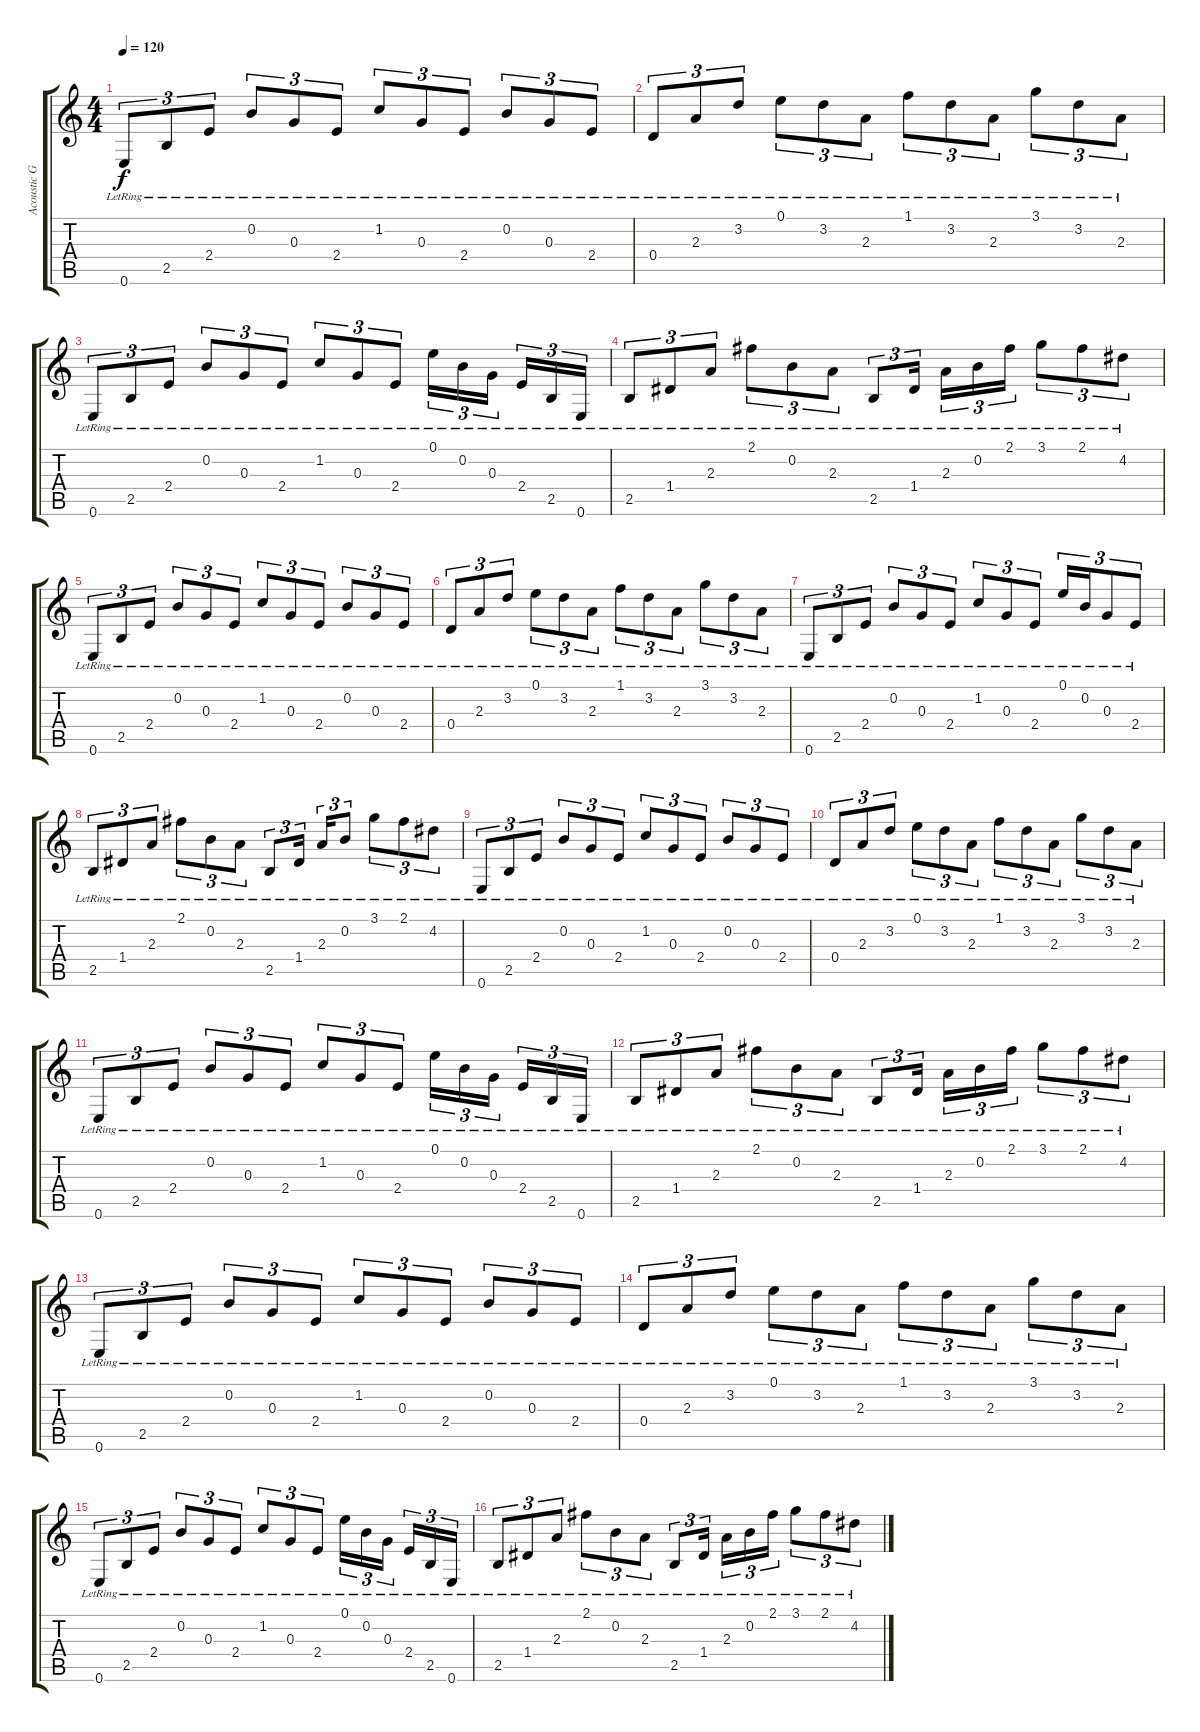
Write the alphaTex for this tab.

\track ("Acoustic Guitar" "Acoustic G") {instrument acousticguitarsteel}
\staff {score tabs}
\tuning (E4 B3 G3 D3 A2 E2) {hide}
\ts (4 4)
\tempo 120
\clef g2
\ks c
0.6{lr}.8{tu (3 2) dy f instrument acousticguitarsteel} 2.5{lr}.8{tu (3 2)} 2.4{lr}.8{tu (3 2)} 0.2{lr}.8{tu (3 2)} 0.3{lr}.8{tu (3 2)} 2.4{lr}.8{tu (3 2)} 1.2{lr}.8{tu (3 2)} 0.3{lr}.8{tu (3 2)} 2.4{lr}.8{tu (3 2)} 0.2{lr}.8{tu (3 2)} 0.3{lr}.8{tu (3 2)} 2.4{lr}.8{tu (3 2)} |
0.4{lr}.8{tu (3 2)} 2.3{lr}.8{tu (3 2)} 3.2{lr}.8{tu (3 2)} 0.1{lr}.8{tu (3 2)} 3.2{lr}.8{tu (3 2)} 2.3{lr}.8{tu (3 2)} 1.1{lr}.8{tu (3 2)} 3.2{lr}.8{tu (3 2)} 2.3{lr}.8{tu (3 2)} 3.1{lr}.8{tu (3 2)} 3.2{lr}.8{tu (3 2)} 2.3{lr}.8{tu (3 2)} |
0.6{lr}.8{tu (3 2)} 2.5{lr}.8{tu (3 2)} 2.4{lr}.8{tu (3 2)} 0.2{lr}.8{tu (3 2)} 0.3{lr}.8{tu (3 2)} 2.4{lr}.8{tu (3 2)} 1.2{lr}.8{tu (3 2)} 0.3{lr}.8{tu (3 2)} 2.4{lr}.8{tu (3 2)} 0.1{lr}.16{tu (3 2)} 0.2{lr}.16{tu (3 2)} 0.3{lr}.16{tu (3 2)} 2.4{lr}.16{tu (3 2)} 2.5{lr}.16{tu (3 2)} 0.6{lr}.16{tu (3 2)} |
2.5{lr}.8{tu (3 2)} 1.4{lr}.8{tu (3 2)} 2.3{lr}.8{tu (3 2)} 2.1{lr}.8{tu (3 2)} 0.2{lr}.8{tu (3 2)} 2.3{lr}.8{tu (3 2)} 2.5{lr}.8{tu (3 2)} 1.4{lr}.16{tu (3 2)} 2.3{lr}.16{tu (3 2)} 0.2{lr}.16{tu (3 2)} 2.1{lr}.16{tu (3 2)} 3.1{lr}.8{tu (3 2)} 2.1{lr}.8{tu (3 2)} 4.2{lr}.8{tu (3 2)} |
0.6{lr}.8{tu (3 2)} 2.5{lr}.8{tu (3 2)} 2.4{lr}.8{tu (3 2)} 0.2{lr}.8{tu (3 2)} 0.3{lr}.8{tu (3 2)} 2.4{lr}.8{tu (3 2)} 1.2{lr}.8{tu (3 2)} 0.3{lr}.8{tu (3 2)} 2.4{lr}.8{tu (3 2)} 0.2{lr}.8{tu (3 2)} 0.3{lr}.8{tu (3 2)} 2.4{lr}.8{tu (3 2)} |
0.4{lr}.8{tu (3 2)} 2.3{lr}.8{tu (3 2)} 3.2{lr}.8{tu (3 2)} 0.1{lr}.8{tu (3 2)} 3.2{lr}.8{tu (3 2)} 2.3{lr}.8{tu (3 2)} 1.1{lr}.8{tu (3 2)} 3.2{lr}.8{tu (3 2)} 2.3{lr}.8{tu (3 2)} 3.1{lr}.8{tu (3 2)} 3.2{lr}.8{tu (3 2)} 2.3{lr}.8{tu (3 2)} |
0.6{lr}.8{tu (3 2)} 2.5{lr}.8{tu (3 2)} 2.4{lr}.8{tu (3 2)} 0.2{lr}.8{tu (3 2)} 0.3{lr}.8{tu (3 2)} 2.4{lr}.8{tu (3 2)} 1.2{lr}.8{tu (3 2)} 0.3{lr}.8{tu (3 2)} 2.4{lr}.8{tu (3 2)} 0.1{lr}.16{tu (3 2)} 0.2{lr}.16{tu (3 2)} 0.3{lr}.8{tu (3 2)} 2.4{lr}.8{tu (3 2)} |
2.5{lr}.8{tu (3 2)} 1.4{lr}.8{tu (3 2)} 2.3{lr}.8{tu (3 2)} 2.1{lr}.8{tu (3 2)} 0.2{lr}.8{tu (3 2)} 2.3{lr}.8{tu (3 2)} 2.5{lr}.8{tu (3 2)} 1.4{lr}.16{tu (3 2)} 2.3{lr}.16{tu (3 2)} 0.2{lr}.8{tu (3 2)} 3.1{lr}.8{tu (3 2)} 2.1{lr}.8{tu (3 2)} 4.2{lr}.8{tu (3 2)} |
0.6{lr}.8{tu (3 2)} 2.5{lr}.8{tu (3 2)} 2.4{lr}.8{tu (3 2)} 0.2{lr}.8{tu (3 2)} 0.3{lr}.8{tu (3 2)} 2.4{lr}.8{tu (3 2)} 1.2{lr}.8{tu (3 2)} 0.3{lr}.8{tu (3 2)} 2.4{lr}.8{tu (3 2)} 0.2{lr}.8{tu (3 2)} 0.3{lr}.8{tu (3 2)} 2.4{lr}.8{tu (3 2)} |
0.4{lr}.8{tu (3 2)} 2.3{lr}.8{tu (3 2)} 3.2{lr}.8{tu (3 2)} 0.1{lr}.8{tu (3 2)} 3.2{lr}.8{tu (3 2)} 2.3{lr}.8{tu (3 2)} 1.1{lr}.8{tu (3 2)} 3.2{lr}.8{tu (3 2)} 2.3{lr}.8{tu (3 2)} 3.1{lr}.8{tu (3 2)} 3.2{lr}.8{tu (3 2)} 2.3{lr}.8{tu (3 2)} |
0.6{lr}.8{tu (3 2)} 2.5{lr}.8{tu (3 2)} 2.4{lr}.8{tu (3 2)} 0.2{lr}.8{tu (3 2)} 0.3{lr}.8{tu (3 2)} 2.4{lr}.8{tu (3 2)} 1.2{lr}.8{tu (3 2)} 0.3{lr}.8{tu (3 2)} 2.4{lr}.8{tu (3 2)} 0.1{lr}.16{tu (3 2)} 0.2{lr}.16{tu (3 2)} 0.3{lr}.16{tu (3 2)} 2.4{lr}.16{tu (3 2)} 2.5{lr}.16{tu (3 2)} 0.6{lr}.16{tu (3 2)} |
2.5{lr}.8{tu (3 2)} 1.4{lr}.8{tu (3 2)} 2.3{lr}.8{tu (3 2)} 2.1{lr}.8{tu (3 2)} 0.2{lr}.8{tu (3 2)} 2.3{lr}.8{tu (3 2)} 2.5{lr}.8{tu (3 2)} 1.4{lr}.16{tu (3 2)} 2.3{lr}.16{tu (3 2)} 0.2{lr}.16{tu (3 2)} 2.1{lr}.16{tu (3 2)} 3.1{lr}.8{tu (3 2)} 2.1{lr}.8{tu (3 2)} 4.2{lr}.8{tu (3 2)} |
0.6{lr}.8{tu (3 2)} 2.5{lr}.8{tu (3 2)} 2.4{lr}.8{tu (3 2)} 0.2{lr}.8{tu (3 2)} 0.3{lr}.8{tu (3 2)} 2.4{lr}.8{tu (3 2)} 1.2{lr}.8{tu (3 2)} 0.3{lr}.8{tu (3 2)} 2.4{lr}.8{tu (3 2)} 0.2{lr}.8{tu (3 2)} 0.3{lr}.8{tu (3 2)} 2.4{lr}.8{tu (3 2)} |
0.4{lr}.8{tu (3 2)} 2.3{lr}.8{tu (3 2)} 3.2{lr}.8{tu (3 2)} 0.1{lr}.8{tu (3 2)} 3.2{lr}.8{tu (3 2)} 2.3{lr}.8{tu (3 2)} 1.1{lr}.8{tu (3 2)} 3.2{lr}.8{tu (3 2)} 2.3{lr}.8{tu (3 2)} 3.1{lr}.8{tu (3 2)} 3.2{lr}.8{tu (3 2)} 2.3{lr}.8{tu (3 2)} |
0.6{lr}.8{tu (3 2)} 2.5{lr}.8{tu (3 2)} 2.4{lr}.8{tu (3 2)} 0.2{lr}.8{tu (3 2)} 0.3{lr}.8{tu (3 2)} 2.4{lr}.8{tu (3 2)} 1.2{lr}.8{tu (3 2)} 0.3{lr}.8{tu (3 2)} 2.4{lr}.8{tu (3 2)} 0.1{lr}.16{tu (3 2)} 0.2{lr}.16{tu (3 2)} 0.3{lr}.16{tu (3 2)} 2.4{lr}.16{tu (3 2)} 2.5{lr}.16{tu (3 2)} 0.6{lr}.16{tu (3 2)} |
2.5{lr}.8{tu (3 2)} 1.4{lr}.8{tu (3 2)} 2.3{lr}.8{tu (3 2)} 2.1{lr}.8{tu (3 2)} 0.2{lr}.8{tu (3 2)} 2.3{lr}.8{tu (3 2)} 2.5{lr}.8{tu (3 2)} 1.4{lr}.16{tu (3 2)} 2.3{lr}.16{tu (3 2)} 0.2{lr}.16{tu (3 2)} 2.1{lr}.16{tu (3 2)} 3.1{lr}.8{tu (3 2)} 2.1{lr}.8{tu (3 2)} 4.2{lr}.8{tu (3 2)}
